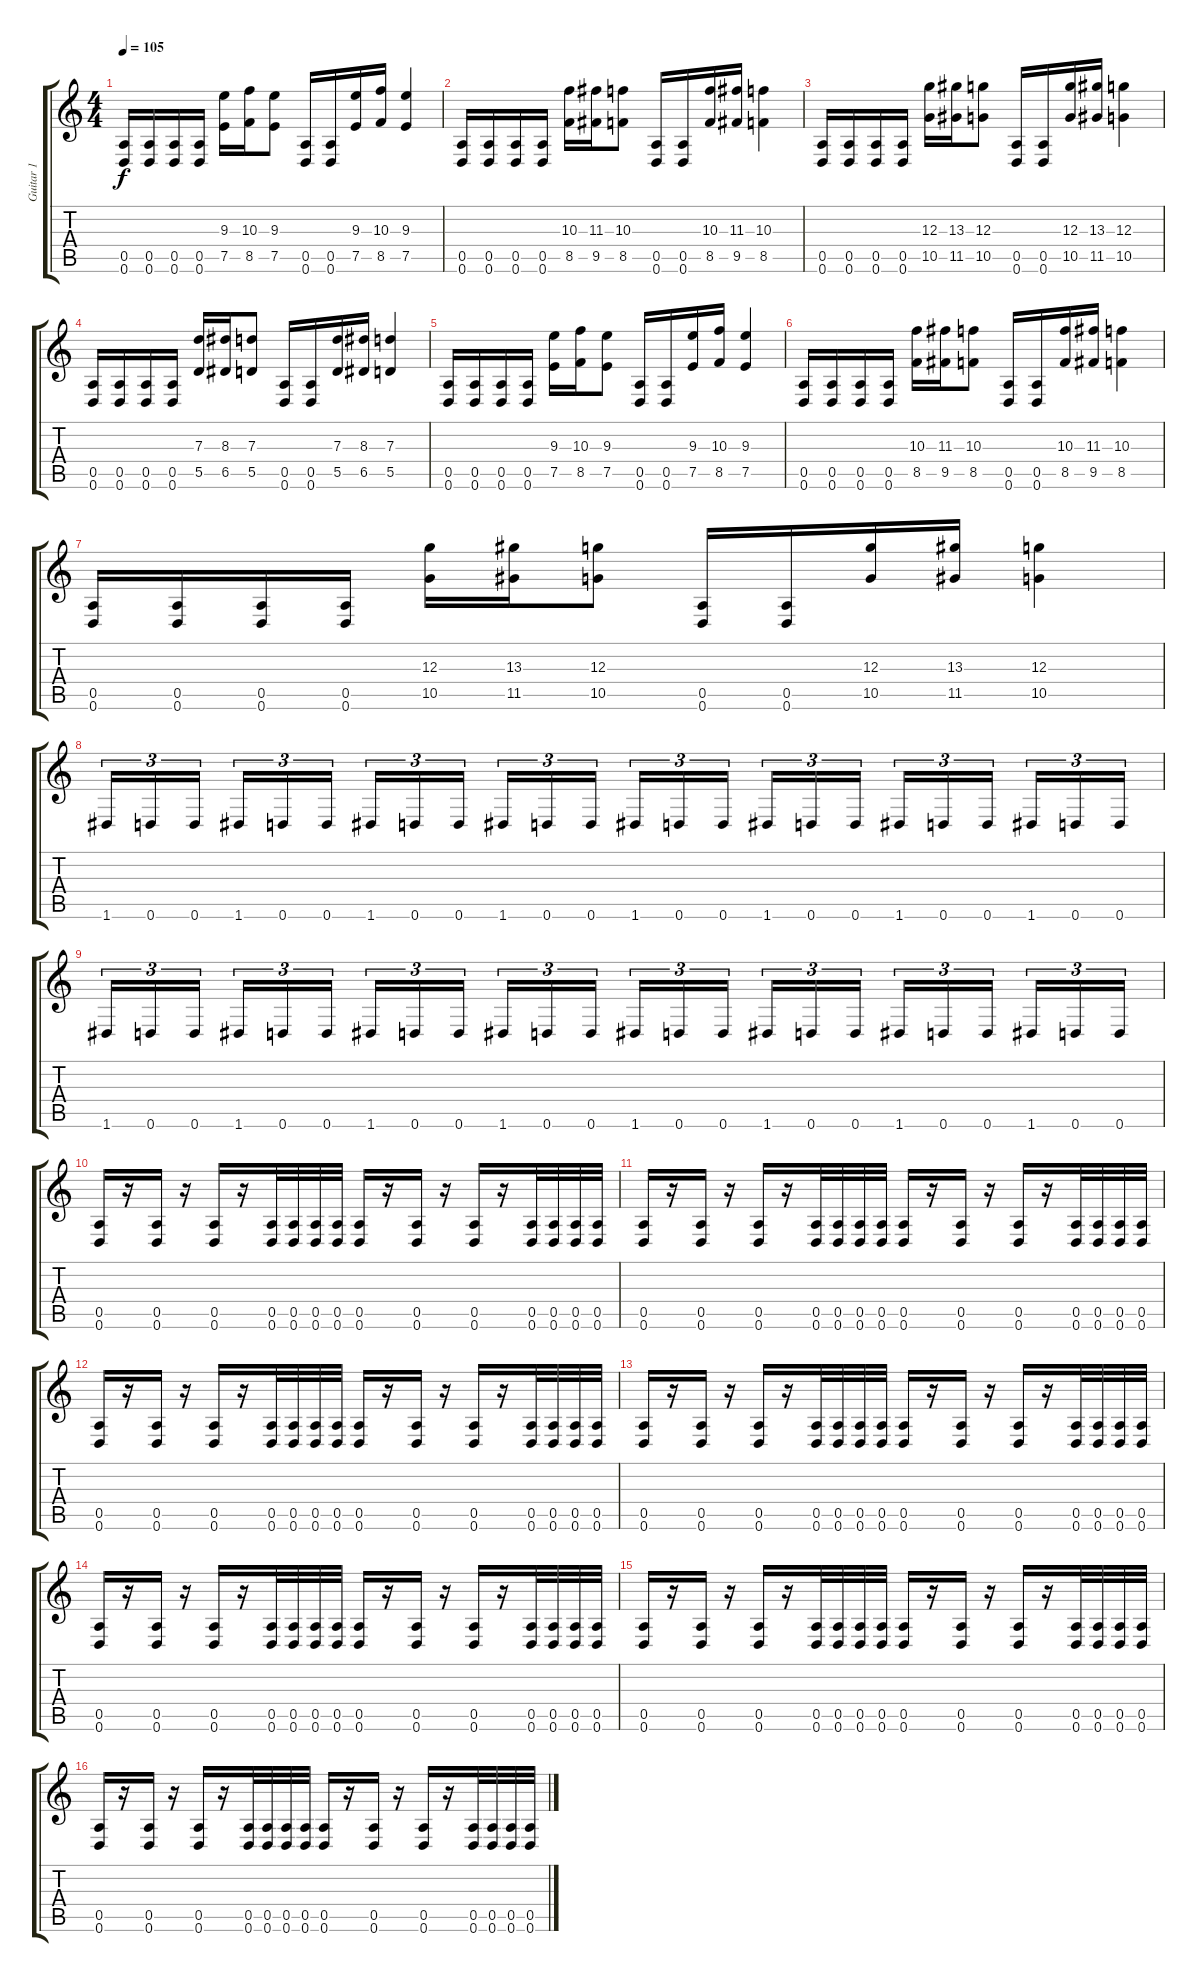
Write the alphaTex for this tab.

\track ("Guitar 1" "Guitar 1") {instrument distortionguitar}
\staff {score tabs}
\tuning (E4 B3 G3 D3 A2 D2) {hide}
\ts (4 4)
\tempo 105
\clef g2
\ks c
(0.5 0.6).16{dy f} (0.5 0.6).16 (0.5 0.6).16 (0.5 0.6).16 (9.3 7.5).16 (10.3 8.5).16 (9.3 7.5).8 (0.5 0.6).16 (0.5 0.6).16 (9.3 7.5).16 (10.3 8.5).16 (9.3 7.5).4 |
(0.5 0.6).16 (0.5 0.6).16 (0.5 0.6).16 (0.5 0.6).16 (10.3 8.5).16 (11.3 9.5).16 (10.3 8.5).8 (0.5 0.6).16 (0.5 0.6).16 (10.3 8.5).16 (11.3 9.5).16 (10.3 8.5).4 |
(0.5 0.6).16 (0.5 0.6).16 (0.5 0.6).16 (0.5 0.6).16 (12.3 10.5).16 (13.3 11.5).16 (12.3 10.5).8 (0.5 0.6).16 (0.5 0.6).16 (12.3 10.5).16 (13.3 11.5).16 (12.3 10.5).4 |
(0.5 0.6).16 (0.5 0.6).16 (0.5 0.6).16 (0.5 0.6).16 (7.3 5.5).16 (8.3 6.5).16 (7.3 5.5).8 (0.5 0.6).16 (0.5 0.6).16 (7.3 5.5).16 (8.3 6.5).16 (7.3 5.5).4 |
(0.5 0.6).16 (0.5 0.6).16 (0.5 0.6).16 (0.5 0.6).16 (9.3 7.5).16 (10.3 8.5).16 (9.3 7.5).8 (0.5 0.6).16 (0.5 0.6).16 (9.3 7.5).16 (10.3 8.5).16 (9.3 7.5).4 |
(0.5 0.6).16 (0.5 0.6).16 (0.5 0.6).16 (0.5 0.6).16 (10.3 8.5).16 (11.3 9.5).16 (10.3 8.5).8 (0.5 0.6).16 (0.5 0.6).16 (10.3 8.5).16 (11.3 9.5).16 (10.3 8.5).4 |
(0.5 0.6).16 (0.5 0.6).16 (0.5 0.6).16 (0.5 0.6).16 (12.3 10.5).16 (13.3 11.5).16 (12.3 10.5).8 (0.5 0.6).16 (0.5 0.6).16 (12.3 10.5).16 (13.3 11.5).16 (12.3 10.5).4 |
1.6.16{tu (3 2)} 0.6.16{tu (3 2)} 0.6.16{tu (3 2)} 1.6.16{tu (3 2)} 0.6.16{tu (3 2)} 0.6.16{tu (3 2)} 1.6.16{tu (3 2)} 0.6.16{tu (3 2)} 0.6.16{tu (3 2)} 1.6.16{tu (3 2)} 0.6.16{tu (3 2)} 0.6.16{tu (3 2)} 1.6.16{tu (3 2)} 0.6.16{tu (3 2)} 0.6.16{tu (3 2)} 1.6.16{tu (3 2)} 0.6.16{tu (3 2)} 0.6.16{tu (3 2)} 1.6.16{tu (3 2)} 0.6.16{tu (3 2)} 0.6.16{tu (3 2)} 1.6.16{tu (3 2)} 0.6.16{tu (3 2)} 0.6.16{tu (3 2)} |
1.6.16{tu (3 2)} 0.6.16{tu (3 2)} 0.6.16{tu (3 2)} 1.6.16{tu (3 2)} 0.6.16{tu (3 2)} 0.6.16{tu (3 2)} 1.6.16{tu (3 2)} 0.6.16{tu (3 2)} 0.6.16{tu (3 2)} 1.6.16{tu (3 2)} 0.6.16{tu (3 2)} 0.6.16{tu (3 2)} 1.6.16{tu (3 2)} 0.6.16{tu (3 2)} 0.6.16{tu (3 2)} 1.6.16{tu (3 2)} 0.6.16{tu (3 2)} 0.6.16{tu (3 2)} 1.6.16{tu (3 2)} 0.6.16{tu (3 2)} 0.6.16{tu (3 2)} 1.6.16{tu (3 2)} 0.6.16{tu (3 2)} 0.6.16{tu (3 2)} |
(0.5 0.6).16 r.16 (0.5 0.6).16 r.16 (0.5 0.6).16 r.16 (0.5 0.6).32 (0.5 0.6).32 (0.5 0.6).32 (0.5 0.6).32 (0.5 0.6).16 r.16 (0.5 0.6).16 r.16 (0.5 0.6).16 r.16 (0.5 0.6).32 (0.5 0.6).32 (0.5 0.6).32 (0.5 0.6).32 |
(0.5 0.6).16 r.16 (0.5 0.6).16 r.16 (0.5 0.6).16 r.16 (0.5 0.6).32 (0.5 0.6).32 (0.5 0.6).32 (0.5 0.6).32 (0.5 0.6).16 r.16 (0.5 0.6).16 r.16 (0.5 0.6).16 r.16 (0.5 0.6).32 (0.5 0.6).32 (0.5 0.6).32 (0.5 0.6).32 |
(0.5 0.6).16 r.16 (0.5 0.6).16 r.16 (0.5 0.6).16 r.16 (0.5 0.6).32 (0.5 0.6).32 (0.5 0.6).32 (0.5 0.6).32 (0.5 0.6).16 r.16 (0.5 0.6).16 r.16 (0.5 0.6).16 r.16 (0.5 0.6).32 (0.5 0.6).32 (0.5 0.6).32 (0.5 0.6).32 |
(0.5 0.6).16 r.16 (0.5 0.6).16 r.16 (0.5 0.6).16 r.16 (0.5 0.6).32 (0.5 0.6).32 (0.5 0.6).32 (0.5 0.6).32 (0.5 0.6).16 r.16 (0.5 0.6).16 r.16 (0.5 0.6).16 r.16 (0.5 0.6).32 (0.5 0.6).32 (0.5 0.6).32 (0.5 0.6).32 |
(0.5 0.6).16 r.16 (0.5 0.6).16 r.16 (0.5 0.6).16 r.16 (0.5 0.6).32 (0.5 0.6).32 (0.5 0.6).32 (0.5 0.6).32 (0.5 0.6).16 r.16 (0.5 0.6).16 r.16 (0.5 0.6).16 r.16 (0.5 0.6).32 (0.5 0.6).32 (0.5 0.6).32 (0.5 0.6).32 |
(0.5 0.6).16 r.16 (0.5 0.6).16 r.16 (0.5 0.6).16 r.16 (0.5 0.6).32 (0.5 0.6).32 (0.5 0.6).32 (0.5 0.6).32 (0.5 0.6).16 r.16 (0.5 0.6).16 r.16 (0.5 0.6).16 r.16 (0.5 0.6).32 (0.5 0.6).32 (0.5 0.6).32 (0.5 0.6).32 |
(0.5 0.6).16 r.16 (0.5 0.6).16 r.16 (0.5 0.6).16 r.16 (0.5 0.6).32 (0.5 0.6).32 (0.5 0.6).32 (0.5 0.6).32 (0.5 0.6).16 r.16 (0.5 0.6).16 r.16 (0.5 0.6).16 r.16 (0.5 0.6).32 (0.5 0.6).32 (0.5 0.6).32 (0.5 0.6).32
